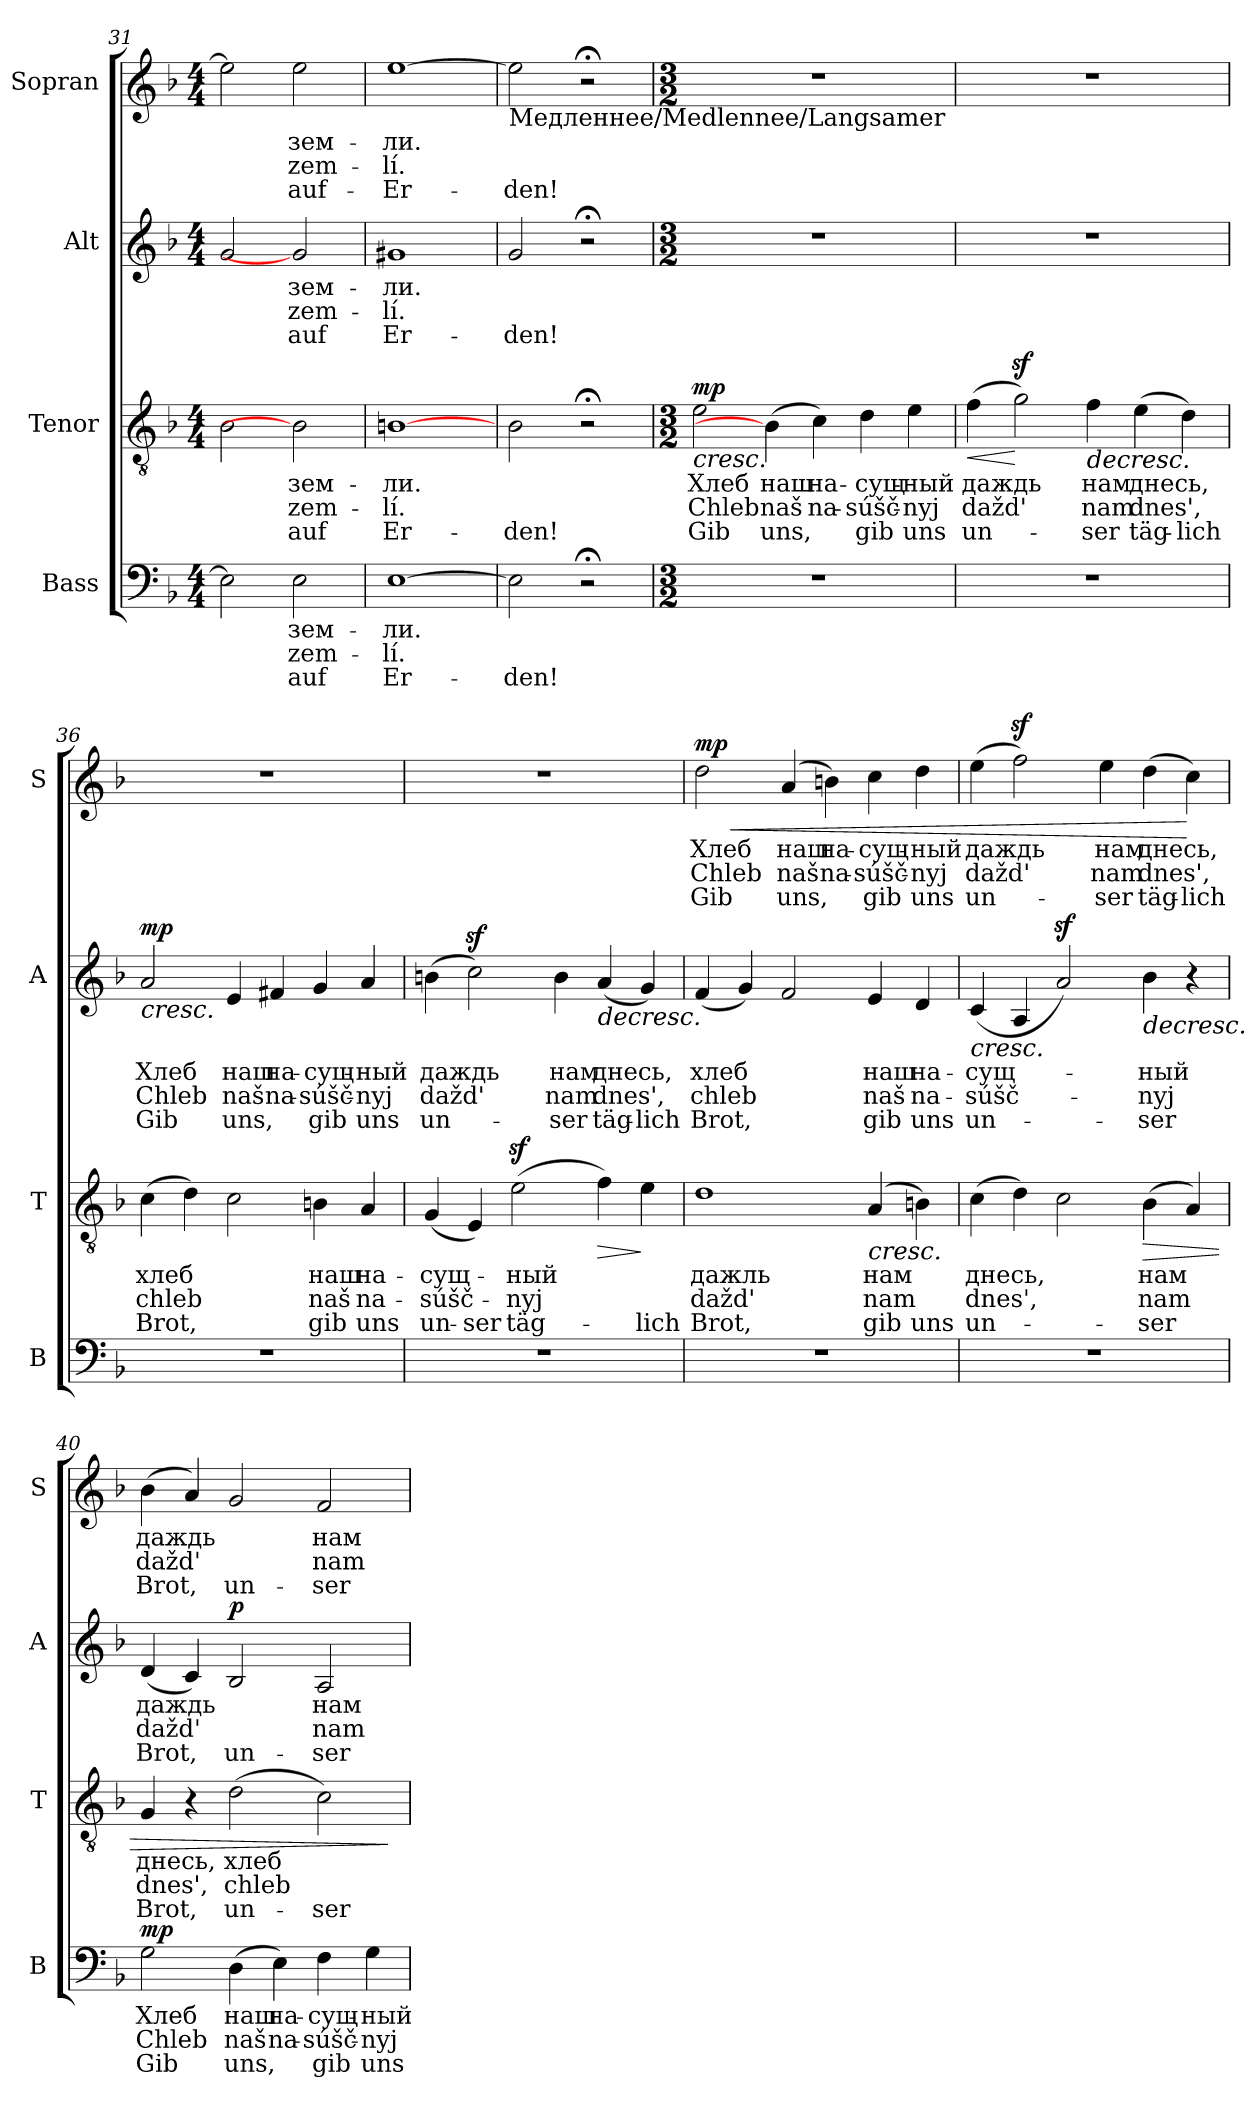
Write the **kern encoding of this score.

**kern	**text	**text	**text	**dynam	**kern	**text	**text	**text	**dynam	**kern	**text	**text	**text	**dynam	**kern	**text	**text	**text	**dynam
*part4	*part4	*part4	*part4	*part4	*part3	*part3	*part3	*part3	*part3	*part2	*part2	*part2	*part2	*part2	*part1	*part1	*part1	*part1	*part1
*staff4	*staff4	*staff4	*staff4	*staff4	*staff3	*staff3	*staff3	*staff3	*staff3	*staff2	*staff2	*staff2	*staff2	*staff2	*staff1	*staff1	*staff1	*staff1	*staff1
*I"Bass	*	*	*	*	*I"Tenor	*	*	*	*	*I"Alt	*	*	*	*	*I"Sopran	*	*	*	*
*I'B	*	*	*	*	*I'T	*	*	*	*	*I'A	*	*	*	*	*I'S	*	*	*	*
*clefF4	*	*	*	*	*clefGv2	*	*	*	*	*clefG2	*	*	*	*	*clefG2	*	*	*	*
*k[b-]	*	*	*	*	*k[b-]	*	*	*	*	*k[b-]	*	*	*	*	*k[b-]	*	*	*	*
*F:	*	*	*	*	*F:	*	*	*	*	*F:	*	*	*	*	*F:	*	*	*	*
*M4/4	*	*	*	*	*M4/4	*	*	*	*	*M4/4	*	*	*	*	*M4/4	*	*	*	*
=31	=31	=31	=31	=31	=31	=31	=31	=31	=31	=31	=31	=31	=31	=31	=31	=31	=31	=31	=31
2E\]	.	.	.	.	2B-\	.	.	.	.	2g/	.	.	.	.	2ee\]	.	.	.	.
!	!LO:LY:b	!LO:LY:b	!LO:LY:b	!	!	!LO:LY:b	!LO:LY:b	!LO:LY:b	!	!	!LO:LY:b	!LO:LY:b	!LO:LY:b	!	!	!LO:LY:b	!LO:LY:b	!LO:LY:b	!
2E\	зем-	zem-	auf	.	2B\]	зем-	zem-	auf	.	2g#/]	зем-	zem-	auf	.	2ee\	зем-	zem-	auf-	.
=32	=32	=32	=32	=32	=32	=32	=32	=32	=32	=32	=32	=32	=32	=32	=32	=32	=32	=32	=32
!	!LO:LY:b	!LO:LY:b	!LO:LY:b	!	!	!LO:LY:b	!LO:LY:b	!LO:LY:b	!	!	!LO:LY:b	!LO:LY:b	!LO:LY:b	!	!	!LO:LY:b	!LO:LY:b	!LO:LY:b	!
[1E	-ли.	-lí.	Er-	.	[1Bn	-ли.	-lí.	Er-	.	1g#X	-ли.	-lí.	Er-	.	[1ee	-ли.	-lí.	-Er-	.
=33	=33	=33	=33	=33	=33	=33	=33	=33	=33	=33	=33	=33	=33	=33	=33	=33	=33	=33	=33
!	!	!	!	!	!	!	!	!	!	!	!	!	!	!	!LO:TX:b:t=Медленнее/Medlennee/Langsamer	!	!	!	!
!	!	!	!LO:LY:b	!	!	!	!	!LO:LY:b	!	!	!	!	!LO:LY:b	!	!	!	!	!LO:LY:b	!
2E\]	.	.	-den!	.	2B-\	.	.	-den!	.	2g/	.	.	-den!	.	2ee\]	.	.	-den!	.
2r;<	.	.	.	.	2r;<	.	.	.	.	2r;<	.	.	.	.	2r;<	.	.	.	.
=34	=34	=34	=34	=34	=34	=34	=34	=34	=34	=34	=34	=34	=34	=34	=34	=34	=34	=34	=34
*M3/2	*	*	*	*	*M3/2	*	*	*	*	*M3/2	*	*	*	*	*M3/2	*	*	*	*
!	!	!	!	!	!	!LO:LY:b	!LO:LY:b	!LO:LY:b	!LO:HP:b	!	!	!	!	!	!	!	!	!	!
!	!	!	!	!	!	!	!	!	!LO:DY:n=1:a	!	!	!	!	!	!	!	!	!	!
1.r	.	.	.	.	2e\	Хлеб	Chleb	Gib	< mp	1.r	.	.	.	.	1.r	.	.	.	.
!	!	!	!	!	!	!LO:LY:b	!LO:LY:b	!LO:LY:b	!	!	!	!	!	!	!	!	!	!	!
.	.	.	.	.	(>4B\]	наш	naš	uns,	.	.	.	.	.	.	.	.	.	.	.
!	!	!	!	!	!	!LO:LY:b	!LO:LY:b	!	!	!	!	!	!	!	!	!	!	!	!
.	.	.	.	.	4c\)	на-	na-	.	.	.	.	.	.	.	.	.	.	.	.
!	!	!	!	!	!	!LO:LY:b	!LO:LY:b	!LO:LY:b	!	!	!	!	!	!	!	!	!	!	!
.	.	.	.	.	4d\	-сущ-	-súšč-	gib	.	.	.	.	.	.	.	.	.	.	.
!	!	!	!	!	!	!LO:LY:b	!LO:LY:b	!LO:LY:b	!	!	!	!	!	!	!	!	!	!	!
.	.	.	.	.	4e\	-ный	-nyj	uns	.	.	.	.	.	.	.	.	.	.	.
!!LO:PB:g=z
=35	=35	=35	=35	=35	=35	=35	=35	=35	=35	=35	=35	=35	=35	=35	=35	=35	=35	=35	=35
!	!	!	!	!	!	!LO:LY:b	!LO:LY:b	!LO:LY:b	!LO:HP:b	!	!	!	!	!	!	!	!	!	!
1.r	.	.	.	.	(>4f\	даждь	dažd'	un-	<	1.r	.	.	.	.	1.r	.	.	.	.
.	.	.	.	.	2gz>\)	.	.	.	[	.	.	.	.	.	.	.	.	.	.
!	!	!	!	!	!	!LO:LY:b	!LO:LY:b	!LO:LY:b	!LO:HP:b	!	!	!	!	!	!	!	!	!	!
.	.	.	.	.	4f\	нам	nam	-ser	>	.	.	.	.	.	.	.	.	.	.
!	!	!	!	!	!	!LO:LY:b	!LO:LY:b	!LO:LY:b	!	!	!	!	!	!	!	!	!	!	!
.	.	.	.	.	(>4e\	днесь,	dnes',	täg-	.	.	.	.	.	.	.	.	.	.	.
!	!	!	!	!	!	!	!	!LO:LY:b	!	!	!	!	!	!	!	!	!	!	!
.	.	.	.	.	4d\)	.	.	-lich	[	.	.	.	.	.	.	.	.	.	.
=36	=36	=36	=36	=36	=36	=36	=36	=36	=36	=36	=36	=36	=36	=36	=36	=36	=36	=36	=36
!	!	!	!	!	!	!LO:LY:b	!LO:LY:b	!LO:LY:b	!	!	!LO:LY:b	!LO:LY:b	!LO:LY:b	!LO:HP:b	!	!	!	!	!
!	!	!	!	!	!	!	!	!	!	!	!	!	!	!LO:DY:n=1:a	!	!	!	!	!
1.r	.	.	.	.	(>4c\	хлеб	chleb	Brot,	.	2a/	Хлеб	Chleb	Gib	< mp	1.r	.	.	.	.
.	.	.	.	.	4d\)	.	.	.	.	.	.	.	.	.	.	.	.	.	.
!	!	!	!	!	!	!	!	!	!	!	!LO:LY:b	!LO:LY:b	!LO:LY:b	!	!	!	!	!	!
.	.	.	.	.	2c\	.	.	.	.	4e/	наш	naš	uns,	.	.	.	.	.	.
!	!	!	!	!	!	!	!	!	!	!	!LO:LY:b	!LO:LY:b	!	!	!	!	!	!	!
.	.	.	.	.	.	.	.	.	.	4f#X/	на-	na-	.	.	.	.	.	.	.
!	!	!	!	!	!	!LO:LY:b	!LO:LY:b	!LO:LY:b	!	!	!LO:LY:b	!LO:LY:b	!LO:LY:b	!	!	!	!	!	!
.	.	.	.	.	4Bn\	наш	naš	gib	.	4g/	-сущ-	-súšč-	gib	.	.	.	.	.	.
!	!	!	!	!	!	!LO:LY:b	!LO:LY:b	!LO:LY:b	!	!	!LO:LY:b	!LO:LY:b	!LO:LY:b	!	!	!	!	!	!
.	.	.	.	.	4A/	на-	na-	uns	.	4a/	-ный	-nyj	uns	.	.	.	.	.	.
=37	=37	=37	=37	=37	=37	=37	=37	=37	=37	=37	=37	=37	=37	=37	=37	=37	=37	=37	=37
!	!	!	!	!	!	!LO:LY:b	!LO:LY:b	!LO:LY:b	!	!	!LO:LY:b	!LO:LY:b	!LO:LY:b	!	!	!	!	!	!
1.r	.	.	.	.	(<4G/	-сущ-	-súšč-	un-	.	(>4bn\	даждь	dažd'	un-	.	1.r	.	.	.	.
!	!	!	!	!	!	!	!	!LO:LY:b	!	!	!	!	!	!	!	!	!	!	!
.	.	.	.	.	4E/)	.	.	-ser	.	2ccz>\)	.	.	.	.	.	.	.	.	.
!	!	!	!	!	!	!LO:LY:b	!LO:LY:b	!LO:LY:b	!	!	!	!	!	!	!	!	!	!	!
.	.	.	.	.	(>2ez>\	-ный	-nyj	täg-	.	.	.	.	.	.	.	.	.	.	.
!	!	!	!	!	!	!	!	!	!	!	!LO:LY:b	!LO:LY:b	!LO:LY:b	!	!	!	!	!	!
.	.	.	.	.	.	.	.	.	.	4b\	нам	nam	-ser	.	.	.	.	.	.
!	!	!	!	!	!	!	!	!	!LO:HP:b	!	!LO:LY:b	!LO:LY:b	!LO:LY:b	!LO:HP:b	!	!	!	!	!
.	.	.	.	.	4f\)	.	.	.	>	(<4a/	днесь,	dnes',	täg-	>	.	.	.	.	.
!	!	!	!	!	!	!	!	!LO:LY:b	!	!	!	!	!LO:LY:b	!	!	!	!	!	!
.	.	.	.	.	4e\	.	.	-lich	]	4g/)	.	.	-lich	[	.	.	.	.	.
!!LO:LB:g=z
=38	=38	=38	=38	=38	=38	=38	=38	=38	=38	=38	=38	=38	=38	=38	=38	=38	=38	=38	=38
!	!	!	!	!	!	!LO:LY:b	!LO:LY:b	!LO:LY:b	!	!	!LO:LY:b	!LO:LY:b	!LO:LY:b	!	!	!LO:LY:b	!LO:LY:b	!LO:LY:b	!LO:HP:b
!	!	!	!	!	!	!	!	!	!	!	!	!	!	!	!	!	!	!	!LO:DY:n=1:a
1.r	.	.	.	.	1d	дажль	dažd'	Brot,	.	(<4f/	хлеб	chleb	Brot,	.	2dd\	Хлеб	Chleb	Gib	< mp
.	.	.	.	.	.	.	.	.	.	4g/)	.	.	.	.	.	.	.	.	.
!	!	!	!	!	!	!	!	!	!	!	!	!	!	!	!	!LO:LY:b	!LO:LY:b	!LO:LY:b	!
.	.	.	.	.	.	.	.	.	.	2f/	.	.	.	.	(>4a/	наш	naš	uns,	.
!	!	!	!	!	!	!	!	!	!	!	!	!	!	!	!	!LO:LY:b	!LO:LY:b	!	!
.	.	.	.	.	.	.	.	.	.	.	.	.	.	.	4bn\)	на-	na-	.	.
!	!	!	!	!	!	!LO:LY:b	!LO:LY:b	!LO:LY:b	!LO:HP:b	!	!LO:LY:b	!LO:LY:b	!LO:LY:b	!	!	!LO:LY:b	!LO:LY:b	!LO:LY:b	!
.	.	.	.	.	(>4A/	нам	nam	gib	<	4e/	наш	naš	gib	.	4cc\	-сущ-	-súšč-	gib	.
!	!	!	!	!	!	!	!	!LO:LY:b	!	!	!LO:LY:b	!LO:LY:b	!LO:LY:b	!	!	!LO:LY:b	!LO:LY:b	!LO:LY:b	!
.	.	.	.	.	4Bn\)	.	.	uns	.	4d/	на-	na-	uns	.	4dd\	-ный	-nyj	uns	.
=39	=39	=39	=39	=39	=39	=39	=39	=39	=39	=39	=39	=39	=39	=39	=39	=39	=39	=39	=39
!	!	!	!	!	!	!LO:LY:b	!LO:LY:b	!LO:LY:b	!	!	!LO:LY:b	!LO:LY:b	!LO:LY:b	!LO:HP:b	!	!LO:LY:b	!LO:LY:b	!LO:LY:b	!
1.r	.	.	.	.	(>4c\	днесь,	dnes',	un-	.	(>4c/	-сущ-	-súšč-	un-	<	(>4ee\	даждь	dažd'	un-	.
.	.	.	.	.	4d\)	.	.	.	]	4A/	.	.	.	.	2ffz>\)	.	.	.	.
.	.	.	.	.	2c\	.	.	.	.	2az>/)	.	.	.	]	.	.	.	.	.
!	!	!	!	!	!	!	!	!	!	!	!	!	!	!	!	!LO:LY:b	!LO:LY:b	!LO:LY:b	!
.	.	.	.	.	.	.	.	.	.	.	.	.	.	.	4ee\	нам	nam	-ser	.
!	!	!	!	!	!	!LO:LY:b	!LO:LY:b	!LO:LY:b	!LO:HP:b	!	!LO:LY:b	!LO:LY:b	!LO:LY:b	!LO:HP:b	!	!LO:LY:b	!LO:LY:b	!LO:LY:b	!
.	.	.	.	.	(>4B-\	нам	nam	-ser	>	4b-\	-ный	-nyj	-ser	>	(>4dd\	днесь,	dnes',	täg-	.
!	!	!	!	!	!	!	!	!	!	!	!	!	!	!	!	!	!	!LO:LY:b	!
.	.	.	.	.	4A/)	.	.	.	.	4r	.	.	.	[	4cc\)	.	.	-lich	[
.	.	.	.	.	.	.	.	.	[	.	.	.	.	.	.	.	.	.	.
=40	=40	=40	=40	=40	=40	=40	=40	=40	=40	=40	=40	=40	=40	=40	=40	=40	=40	=40	=40
!	!LO:LY:b	!LO:LY:b	!LO:LY:b	!LO:DY:a	!	!LO:LY:b	!LO:LY:b	!LO:LY:b	!	!	!LO:LY:b	!LO:LY:b	!LO:LY:b	!	!	!LO:LY:b	!LO:LY:b	!LO:LY:b	!
2G\	Хлеб	Chleb	Gib	mp	4G/	днесь,	dnes',	Brot,	.	(<4d/	даждь	dažd'	Brot,	.	(>4b-\	даждь	dažd'	Brot,	.
.	.	.	.	.	4r	.	.	.	.	4c/)	.	.	.	.	4a/)	.	.	.	.
!	!LO:LY:b	!LO:LY:b	!LO:LY:b	!	!	!LO:LY:b	!LO:LY:b	!LO:LY:b	!	!	!	!	!LO:LY:b	!LO:DY:a	!	!	!	!LO:LY:b	!
(>4D\	наш	naš	uns,	.	(>2d\	хлеб	chleb	un-	.	2B-/	.	.	un-	p	2g/	.	.	un-	.
!	!LO:LY:b	!LO:LY:b	!	!	!	!	!	!	!	!	!	!	!	!	!	!	!	!	!
4E\)	на-	na-	.	.	.	.	.	.	.	.	.	.	.	.	.	.	.	.	.
!	!LO:LY:b	!LO:LY:b	!LO:LY:b	!	!	!	!	!LO:LY:b	!	!	!LO:LY:b	!LO:LY:b	!LO:LY:b	!	!	!LO:LY:b	!LO:LY:b	!LO:LY:b	!
4F\	-сущ-	-súšč-	gib	.	2c\)	.	.	-ser	.	2A/	нам	nam	-ser	.	2f/	нам	nam	-ser	.
!	!LO:LY:b	!LO:LY:b	!LO:LY:b	!	!	!	!	!	!	!	!	!	!	!	!	!	!	!	!
4G\	-ный	-nyj	uns	.	.	.	.	.	.	.	.	.	.	.	.	.	.	.	.
.	.	.	.	.	.	.	.	.	]	.	.	.	.	]	.	.	.	.	.
=	=	=	=	=	=	=	=	=	=	=	=	=	=	=	=	=	=	=	=
*-	*-	*-	*-	*-	*-	*-	*-	*-	*-	*-	*-	*-	*-	*-	*-	*-	*-	*-	*-
